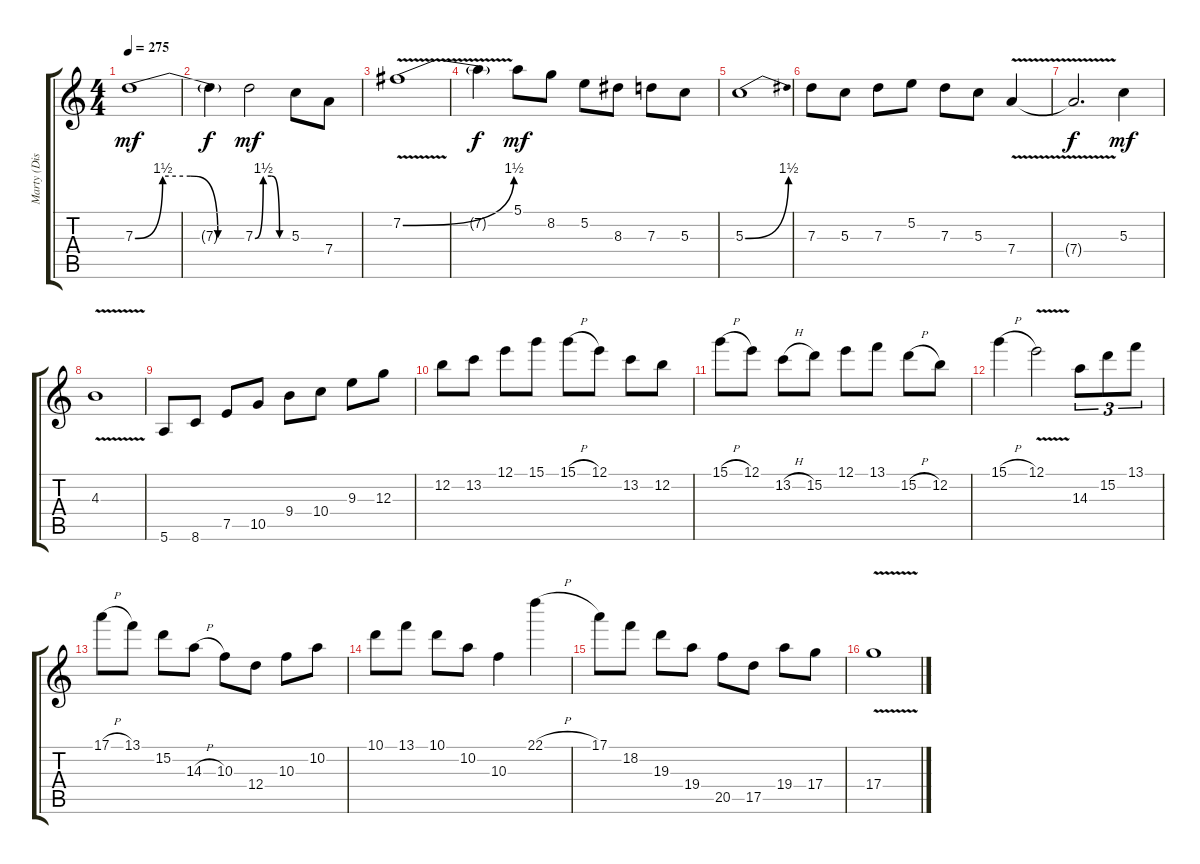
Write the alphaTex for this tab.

\track ("Marty (Disto Gtr)" "Marty (Dis") {instrument distortionguitar}
\staff {score tabs}
\tuning (E4 B3 G3 D3 A2 E2) {hide}
\ts (4 4)
\tempo 275
\clef g2
\ks c
7.3{be (custom 0 0 15 6 30 6 45 0 60 0)}.1{dy mf} |
7.3{t}.4{dy f} 7.3{be (custom 0 0 15 6 30 6 45 0 60 0)}.2{dy mf} 5.3.8 7.4.8 |
7.2{be (bend 0 0 60 6) v}.1 |
7.2{t}.4{dy f} 5.1.8{dy mf} 8.2.8 5.2.8 8.3.8 7.3.8 5.3.8 |
5.3{be (bend 0 0 60 6)}.1 |
7.3.8 5.3.8 7.3.8 5.2.8 7.3.8 5.3.8 7.4{v}.4 |
7.4{t}.2{d dy f} 5.3.4{dy mf} |
4.3{v}.1 |
5.6.8 8.6.8 7.5.8 10.5.8 9.4.8 10.4.8 9.3.8 12.3.8 |
12.2.8 13.2.8 12.1.8 15.1.8 15.1{h}.8 12.1.8 13.2.8 12.2.8 |
15.1{h}.8 12.1.8 13.2{h}.8 15.2.8 12.1.8 13.1.8 15.2{h}.8 12.2.8 |
15.1{h}.4 12.1{v}.2 14.3.8{tu (3 2)} 15.2.8{tu (3 2)} 13.1.8{tu (3 2)} |
17.1{h}.8 13.1.8 15.2.8 14.3{h}.8 10.3.8 12.4.8 10.3.8 10.2.8 |
10.1.8 13.1.8 10.1.8 10.2.8 10.3.4 22.1{h}.4 |
17.1.8 18.2.8 19.3.8 19.4.8 20.5.8 17.5.8 19.4.8 17.4.8 |
17.4{v}.1
